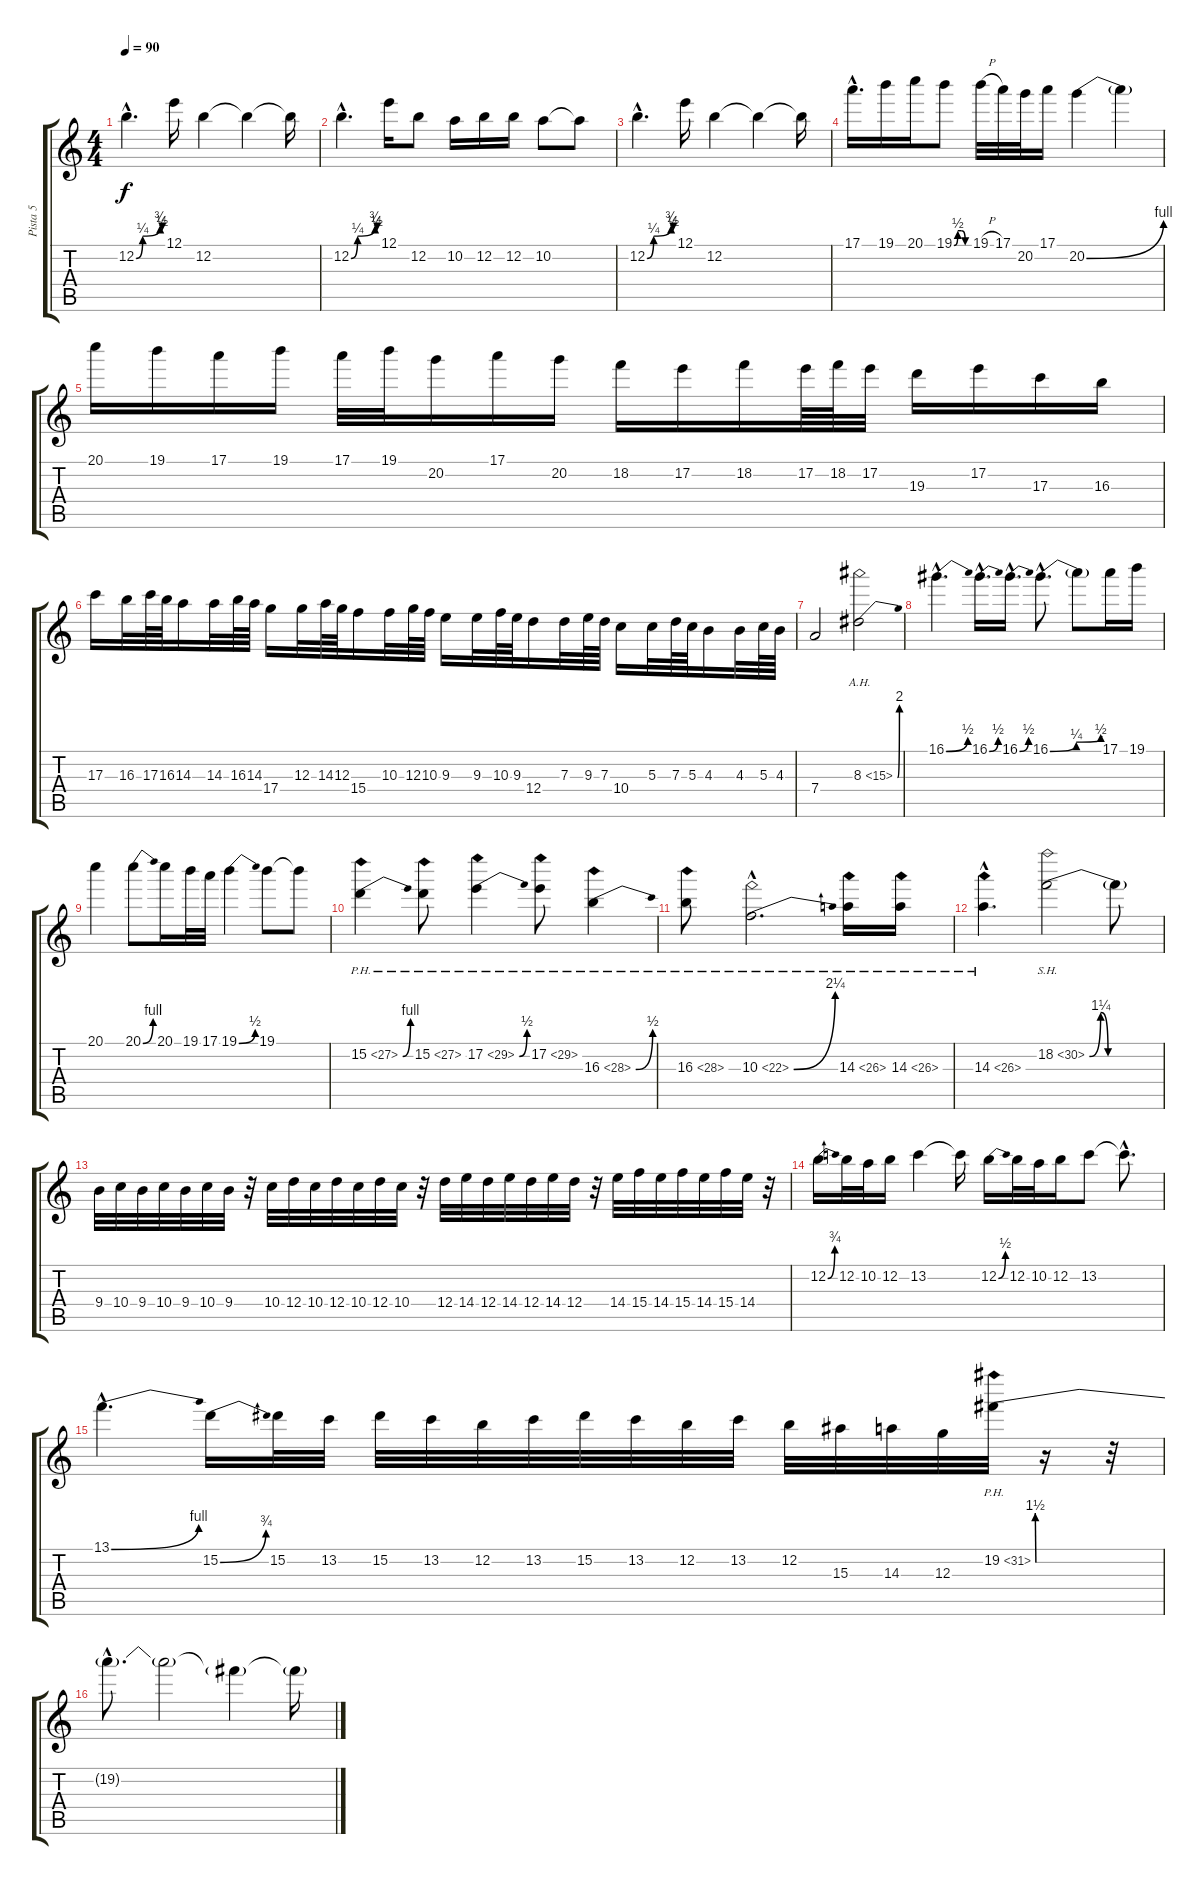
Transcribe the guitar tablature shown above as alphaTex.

\track ("Pista 5" "Pista 5") {instrument overdrivenguitar}
\staff {score tabs}
\tuning (E4 B3 G3 D3 A2 E2) {hide}
\ts (4 4)
\tempo 90
\clef g2
\ks c
12.2{be (custom 0 0 15 1 55 3 60 2) hac}.4{d dy f instrument overdrivenguitar} 12.1.16 12.2.4 12.2{t}.4 12.2{t}.16 |
12.2{be (custom 0 0 15 1 55 3 60 2) hac}.4{d} 12.1.16 12.2.8 10.2.16 12.2.16 12.2.16 10.2.8 10.2{t}.8 |
12.2{be (custom 0 0 15 1 55 3 60 2) hac}.4{d} 12.1.16 12.2.4 12.2{t}.4 12.2{t}.16 |
17.1{hac}.16{d} 19.1.16 20.1.16 19.1{be (custom 0 0 15 2 30 2 45 0 60 0)}.8 19.1{h}.32 17.1.32 20.2.32 17.1.16 20.2{be (bend 0 0 60 4)}.4 20.2{t}.4 |
20.1.16 19.1.16 17.1.16 19.1.16 17.1.32 19.1.32 20.2.16 17.1.16 20.2.16 18.2.16 17.2.16 18.2.16 17.2.64 18.2.64 17.2.32 19.3.16 17.2.16 17.3.16 16.3.16 |
17.3.16 16.3.32 17.3.64 16.3.64 14.3.16 14.3.32 16.3.64 14.3.64 17.4.16 12.3.32 14.3.64 12.3.64 15.4.16 10.3.32 12.3.64 10.3.64 9.3.16 9.3.32 10.3.64 9.3.64 12.4.16 7.3.32 9.3.64 7.3.64 10.4.16 5.3.32 7.3.64 5.3.64 4.3.16 4.3.32 5.3.64 4.3.64 |
7.4.2 8.3{be (bend 0 0 60 8) ah 7}.2 |
16.1{be (bend 0 0 60 2) hac}.4{d} 16.1{be (bend 0 0 60 2) hac}.16{d} 16.1{be (bend 0 0 60 2) hac}.16{d} 16.1{be (custom 0 0 30 1 58 2 60 2) hac}.8{d} 16.1{t}.8 17.1.16 19.1.16 |
20.1.4 20.1{be (bend 0 0 60 4)}.8 20.1.16 19.1.32 17.1.32 19.1{be (bend 0 0 60 2)}.4 19.1.8 19.1{t}.8 |
15.2{be (bend 0 0 60 4) ph 12}.4 15.2{ph 12}.8 17.2{be (bend 0 0 60 2) ph 12}.4 17.2{ph 12}.8 16.3{be (bend 0 0 60 2) ph 12}.4 |
16.3{ph 12}.8 10.3{be (bend 0 0 60 9) ph 12 hac}.2{d} 14.3{ph 12}.16 14.3{ph 12}.16 |
14.3{ph 12 hac}.4{d} 18.2{be (custom 0 0 9 5 15 0 20 0 24 0 30 0 60 0) sh 12}.2 18.2{t}.8 |
9.4.32 10.4.32 9.4.32 10.4.32 9.4.32 10.4.32 9.4.32 r.32 10.4.32 12.4.32 10.4.32 12.4.32 10.4.32 12.4.32 10.4.32 r.32 12.4.32 14.4.32 12.4.32 14.4.32 12.4.32 14.4.32 12.4.32 r.32 14.4.32 15.4.32 14.4.32 15.4.32 14.4.32 15.4.32 14.4.32 r.32 |
12.2{be (bend 0 0 60 3)}.16 12.2.32 10.2.32 12.2.16 13.2.4 13.2{t}.16 12.2{be (bend 0 0 60 2)}.16 12.2.32 10.2.32 12.2.16 13.2.8 13.2{hac t}.8{d} |
13.1{be (bend 0 0 60 4) hac}.4{d} 15.2{be (bend 0 0 60 3)}.16 15.2.32 13.2.32 15.2.32 13.2.32 12.2.32 13.2.32 15.2.32 13.2.32 12.2.32 13.2.32 12.2.32 15.3.32 14.3.32 12.3.32 19.2{be (bend 0 0 60 6) ph 12}.32 r.16 r.32 |
19.2{hac t}.8{d} 19.2{t}.2 19.2{t}.4 19.2{t}.16
